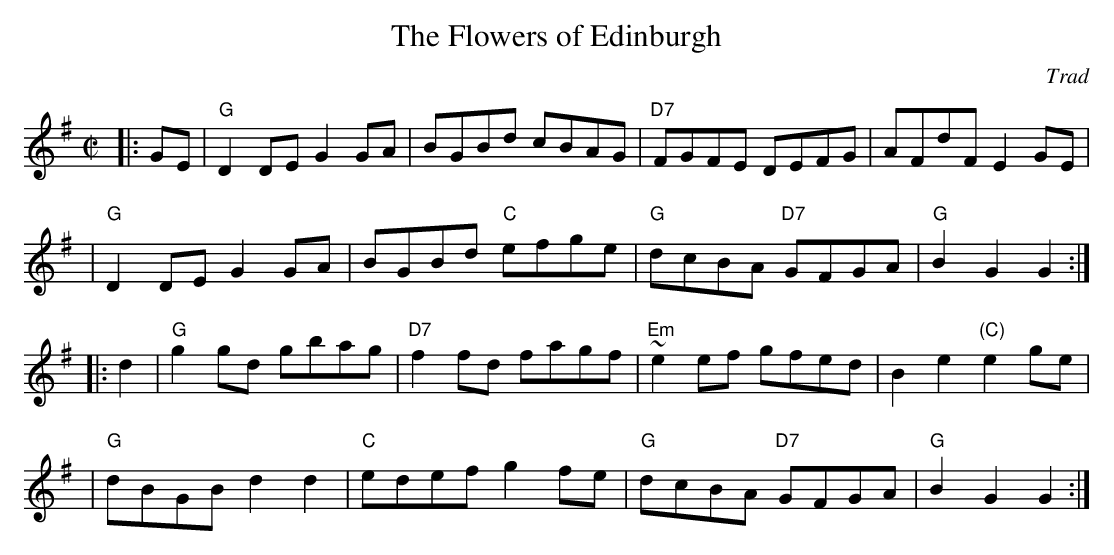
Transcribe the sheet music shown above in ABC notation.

X:1
T: The Flowers of Edinburgh
O: Trad
M: C|
L: 1/8
K: G
|: GE \
| "G"D2DE G2GA | BGBd cBAG | "D7"FGFE DEFG | AFdF E2GE |
| "G"D2DE G2GA | BGBd "C"efge | "G"dcBA "D7"GFGA | "G"B2G2 G2 :|
|: d2 \
| "G"g2gd gbag | "D7"f2fd fagf | "Em"~e2ef gfed | B2e2 "(C)"e2ge |
| "G"dBGB d2d2 | "C"edef g2fe | "G"dcBA "D7"GFGA | "G"B2G2 G2 :|
